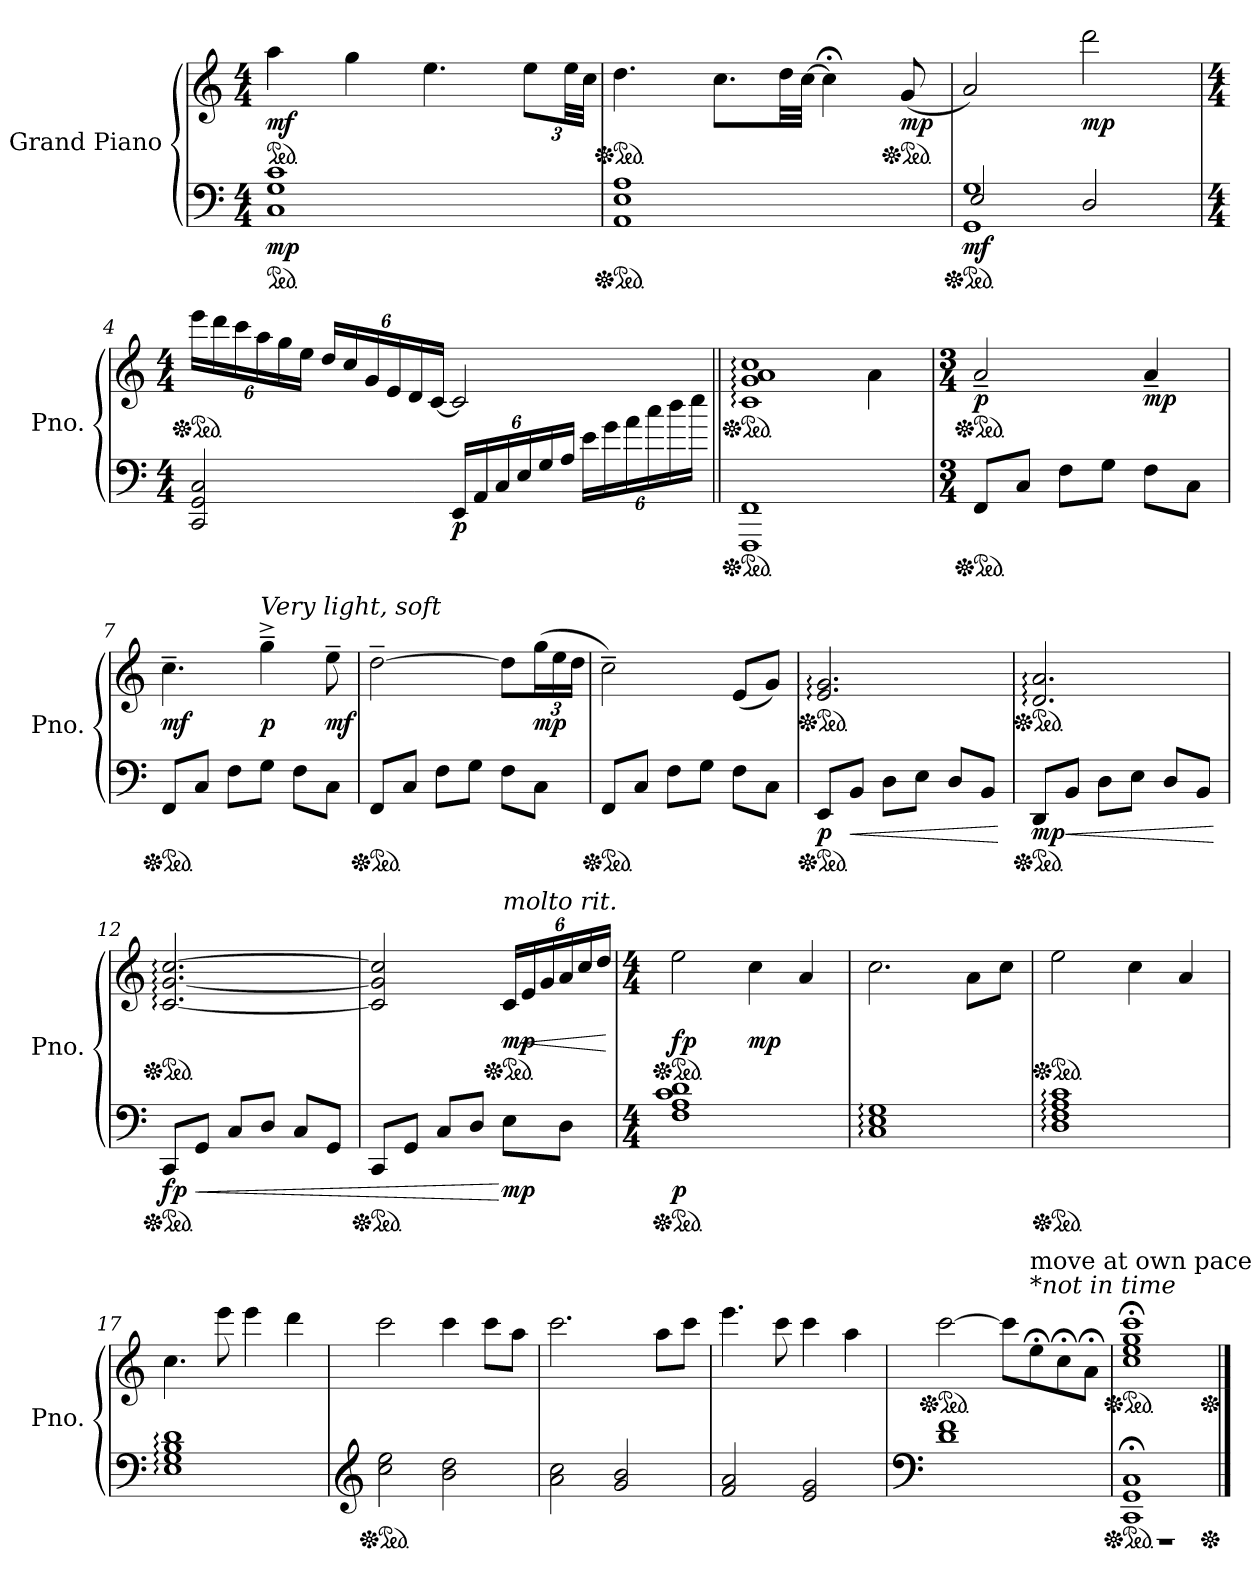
**kern	**dynam	**kern	**dynam
*part2	*part2	*part1	*part1
*staff2	*staff2	*staff1	*staff1
*I"Grand Piano	*	*I"Grand Piano	*
*I'Pno.	*	*I'Pno.	*
*clefF4	*	*clefG2	*
*k[]	*	*k[]	*
*M4/4	*	*M4/4	*
*MM84	*	*MM84	*
*ped	*	*	*
*	*	*ped	*
=1	=1	=1	=1
!	!LO:DY:b	!	!LO:DY:b
1C 1G 1c	mp	4aa\	mf
.	.	4gg\	.
.	.	4.ee\	.
*	*	*Xbrackettup	*
.	.	12ee\L	.
.	.	48ee\LL	.
.	.	48cc\JJJ	.
=2	=2	=2	=2
*Xped	*	*	*
*ped	*	*	*
*	*	*Xped	*
*	*	*ped	*
1AA 1E 1A	.	4.dd\	.
.	.	8.cc\L	.
.	.	32dd\LL	.
*	*	*MM62	*
.	.	[32cc\JJJ	.
.	.	4cc;<Z\]	.
*	*	*Xped	*
*	*	*ped	*
*	*	*MM34	*
!	!	!	!LO:DY:b
.	.	(<8g/	mp
=3	=3	=3	=3
*Xped	*	*	*
*ped	*	*	*
*	*	*MM88	*
*^	*	*	*
!	!	!LO:DY:b	!	!
1GG 1G	2E/	mf	2a/)	.
!	!	!	!	!LO:DY:b
.	2D/	.	2ddd\	mp
*v	*v	*	*	*
!!LO:LB:g=z
=4	=4	=4	=4
*M4/4	*	*M4/4	*
*	*	*Xped	*
*	*	*ped	*
2CC/ 2GG/ 2C/	.	24eee\LL	.
.	.	24ddd\	.
.	.	24ccc\	.
.	.	24aa\	.
.	.	24gg\	.
.	.	24ee\JJ	.
.	.	24dd/LL	.
.	.	24cc/	.
.	.	24g/	.
.	.	24e/	.
.	.	24d/	.
.	.	[24c/JJ	.
*Xbrackettup	*	*	*
!	!LO:DY:b	!	!
24EE/LL	p	2c/]	.
24AA/	.	.	.
24C/	.	.	.
24E/	.	.	.
24G/	.	.	.
24A/JJ	.	.	.
24e\LL	.	.	.
24g\	.	.	.
24a\	.	.	.
24cc\	.	.	.
24dd\	.	.	.
24ee\JJ	.	.	.
=5||	=5||	=5||	=5||
*Xped	*	*	*
*ped	*	*	*
*	*	*Xped	*
*	*	*ped	*
*	*	*MM92	*
*	*	*^	*
1FFF 1FF	.	1c: 1g: 1a: 1cc:	2.ryy	.
.	.	.	4a\	.
*	*	*v	*v	*
=6	=6	=6	=6
*M3/4	*	*M3/4	*
*Xped	*	*	*
*ped	*	*	*
*	*	*Xped	*
*	*	*ped	*
*	*	*MM100	*
*	*	*^	*
!	!	!LO:TX:a:i:t=*Always Pedal	!	!
!	!	!	!	!LO:DY:b
*	*	*v	*v	*
8FF/L	.	2a~/	p
8C/J	.	.	.
8F\L	.	.	.
8G\J	.	.	.
!	!	!	!LO:DY:b
8F\L	.	4a~/	mp
8C\J	.	.	.
=7	=7	=7	=7
*Xped	*	*	*
*ped	*	*	*
!	!	!	!LO:DY:b
8FF/L	.	4.cc~\	mf
8C/J	.	.	.
8F\L	.	.	.
!	!	!LO:TX:a:i:t=Very light, soft	!
!	!	!	!LO:DY:b
8G\J	.	4gg~^\	p
8F\L	.	.	.
!	!	!	!LO:DY:b
8C\J	.	8ee~\	mf
!!LO:LB:g=z
=8	=8	=8	=8
*Xped	*	*	*
*ped	*	*	*
8FF/L	.	[2dd~\	.
8C/J	.	.	.
8F\L	.	.	.
8G\J	.	.	.
8F\L	.	8dd\L]	.
!	!	!	!LO:DY:b
8C\J	.	(>24gg\L	mp
.	.	24ee\	.
.	.	24dd\JJ	.
=9	=9	=9	=9
*Xped	*	*	*
*ped	*	*	*
8FF/L	.	2cc~\)	.
8C/J	.	.	.
8F\L	.	.	.
8G\J	.	.	.
8F\L	.	(<8e/L	.
8C\J	.	8g/J)	.
=10	=10	=10	=10
*Xped	*	*	*
*ped	*	*	*
*	*	*Xped	*
*	*	*ped	*
!	!LO:DY:b	!	!
8EE/L	p	2.e/: 2.g/:	.
!	!LO:HP:b	!	!
8BB/J	<	.	.
8D\L	.	.	.
8E\J	.	.	.
8D/L	.	.	.
8BB/J	.	.	.
.	[	.	.
=11	=11	=11	=11
*Xped	*	*	*
*ped	*	*	*
*	*	*Xped	*
*	*	*ped	*
!	!LO:DY:b	!	!
8DD/L	mp	2.d/: 2.a/:	.
!	!LO:HP:b	!	!
8BB/J	<	.	.
8D\L	.	.	.
8E\J	.	.	.
8D/L	.	.	.
8BB/J	.	.	.
.	[	.	.
=12	=12	=12	=12
*Xped	*	*	*
*ped	*	*	*
*	*	*Xped	*
*	*	*ped	*
!	!LO:DY:b	!	!
8CC/L	fp	[2.c/: [2.g/: [2.cc/:	.
!	!LO:HP:b	!	!
8GG/J	<	.	.
8C/L	.	.	.
8D/J	.	.	.
8C/L	.	.	.
8GG/J	.	.	.
=13	=13	=13	=13
*Xped	*	*	*
*ped	*	*	*
8CC/L	.	2c/] 2g/] 2cc/]	.
8GG/J	.	.	.
8C/L	.	.	.
8D/J	.	.	.
*	*	*Xped	*
*	*	*ped	*
*	*	*MM80	*
!	!	!LO:TX:a:i:t=molto rit.	!
!	!LO:DY:n=1:b	!	!LO:DY:b
8E\L	[ mp	24c/LL	mp
!	!	!	!LO:HP:b
.	.	24e/	<
*	*	*MM60	*
.	.	24g/	.
8D\J	.	24a/	.
*	*	*MM20	*
.	.	24cc/	.
.	.	24dd/JJ	.
.	.	.	[
!!LO:PB:g=z
=14	=14	=14	=14
*M4/4	*	*M4/4	*
*Xped	*	*	*
*ped	*	*	*
*	*	*Xped	*
*	*	*ped	*
*	*	*MM62	*
!	!LO:DY:b	!	!LO:DY:b
1F 1A 1c 1d	p	2ee\	fp
!	!	!	!LO:DY:b
.	.	4cc\	mp
.	.	4a/	.
=15	=15	=15	=15
1C: 1E: 1G:	.	2.cc\	.
.	.	8a\L	.
.	.	8cc\J	.
=16	=16	=16	=16
*Xped	*	*	*
*ped	*	*	*
*	*	*Xped	*
*	*	*ped	*
1D: 1F: 1A: 1c:	.	2ee\	.
.	.	4cc\	.
.	.	4a/	.
=17	=17	=17	=17
1E: 1G: 1B: 1d:	.	4.cc\	.
.	.	8eee\	.
.	.	4eee\	.
.	.	4ddd\	.
=18	=18	=18	=18
*clefG2	*	*	*
*Xped	*	*	*
*ped	*	*	*
2cc\ 2ee\	.	2ccc\	.
2b\ 2dd\	.	4ccc\	.
.	.	8ccc\L	.
.	.	8aa\J	.
=19	=19	=19	=19
2a\ 2cc\	.	2.ccc\	.
2g/ 2b/	.	.	.
.	.	8aa\L	.
.	.	8ccc\J	.
=20	=20	=20	=20
2f/ 2a/	.	4.eee\	.
.	.	8ccc\	.
2e/ 2g/	.	4ccc\	.
.	.	4aa\	.
=21	=21	=21	=21
*clefF4	*	*	*
*	*	*Xped	*
*	*	*ped	*
1d 1f	.	[2ccc\	.
.	.	8ccc\L]	.
*	*	*MM52	*
!	!	!LO:TX:a:i:t=*not in time	!
!	!	!LO:TX:a:t=move at own pace	!
.	.	8ee;<\	.
*	*	*MM42	*
.	.	8cc;<\	.
*	*	*MM22	*
.	.	8a;<\J	.
!!LO:LB:g=z
=22	=22	=22	=22
*Xped	*	*	*
*ped	*	*	*
*^	*	*	*
*	*	*	*Xped	*
*	*	*	*ped	*
*v	*v	*	*	*
*	*	*MM40	*
*^	*	*	*
1CC;< 1GG;< 1C;<	1r	.	1cc;< 1ee;< 1gg;< 1ccc;<	.
*Xped	*	*	*	*
*	*	*	*Xped	*
*v	*v	*	*	*
==	==	==	==
*-	*-	*-	*-
